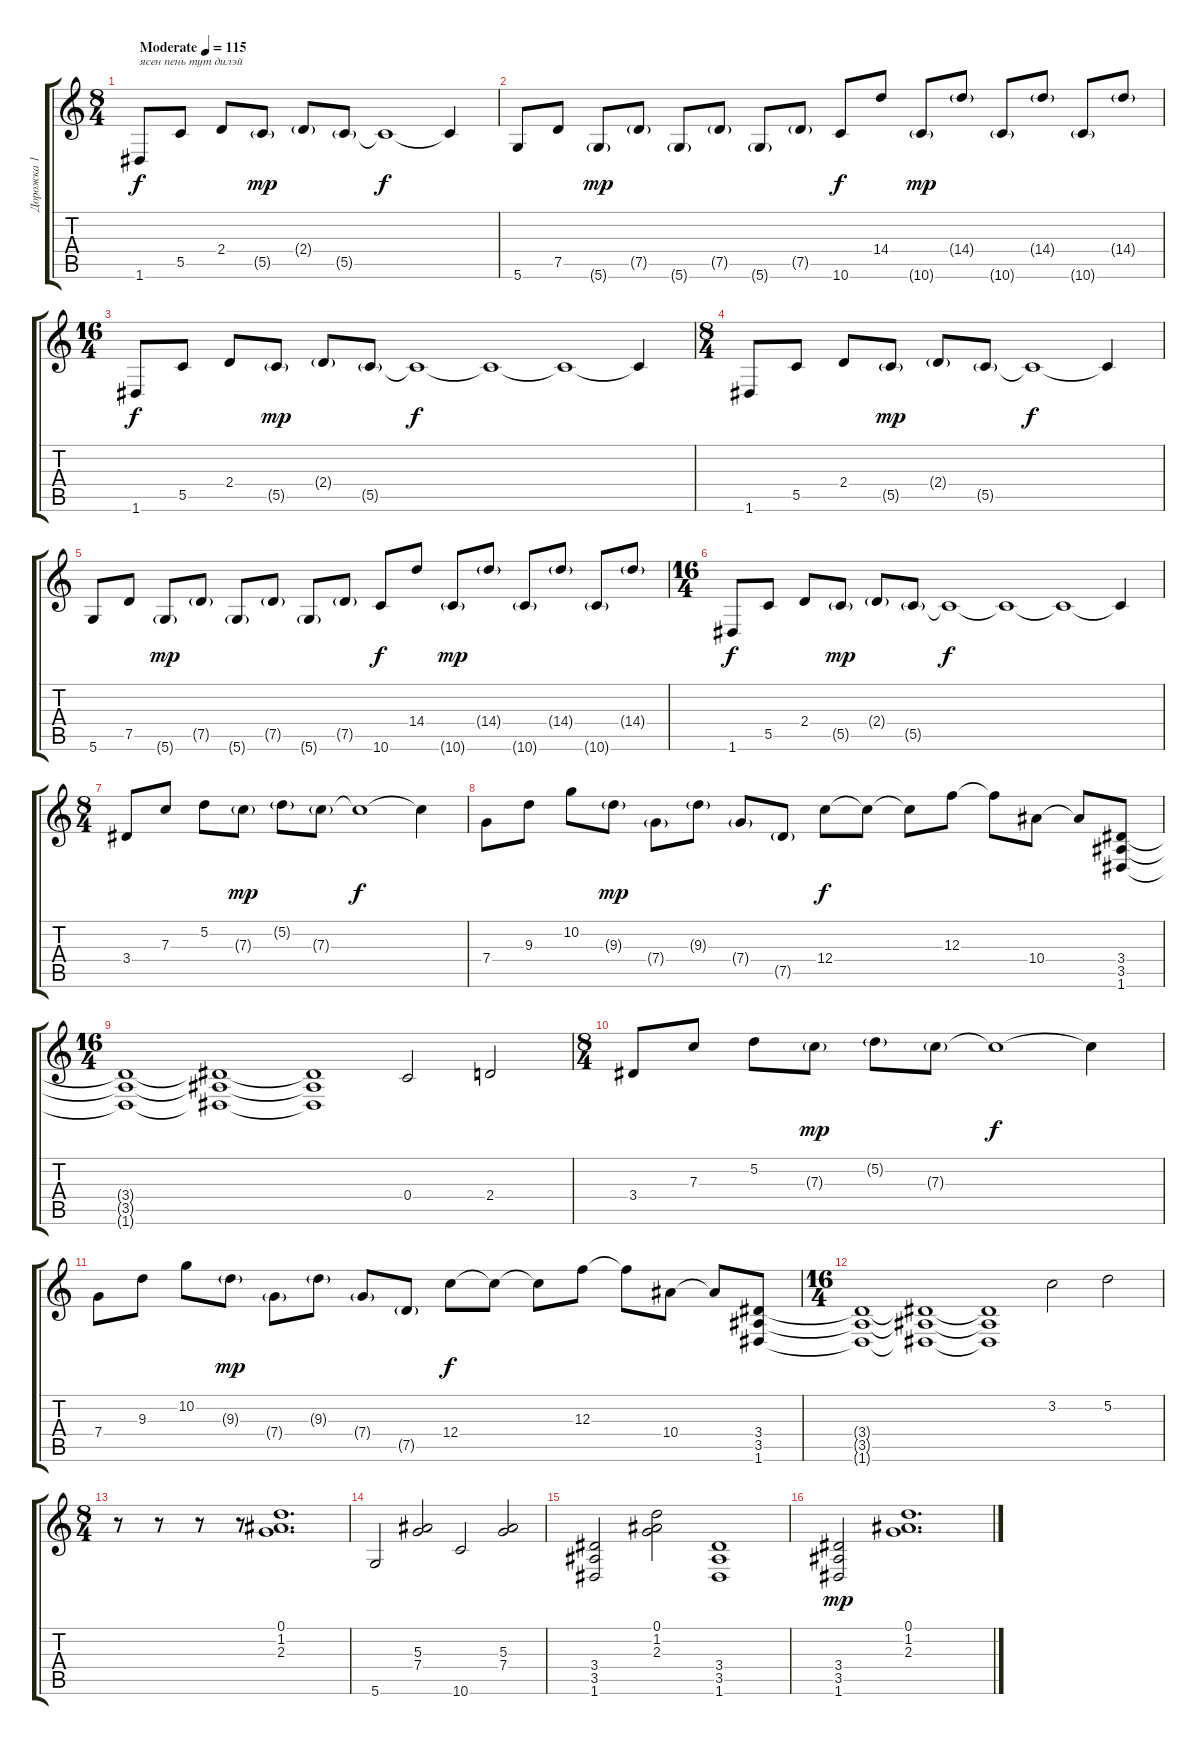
\track ("Дорожка 1" "Дорожка 1") {instrument distortionguitar}
\staff {score tabs}
\tuning (D4 A3 F3 C3 G2 D2) {hide}
\ts (8 4)
\tempo (115 "Moderate")
\clef g2
\ks c
1.6.8{txt "ясен пень тут дилэй" dy f instrument distortionguitar} 5.5.8 2.4.8 5.5{g}.8{dy mp} 2.4{g}.8 5.5{g}.8 5.5{t}.1{dy f} 5.5{t}.4 |
5.6.8 7.5.8 5.6{g}.8{dy mp} 7.5{g}.8 5.6{g}.8 7.5{g}.8 5.6{g}.8 7.5{g}.8 10.6.8{dy f} 14.4.8 10.6{g}.8{dy mp} 14.4{g}.8 10.6{g}.8 14.4{g}.8 10.6{g}.8 14.4{g}.8 |
\ts (16 4)
1.6.8{dy f} 5.5.8 2.4.8 5.5{g}.8{dy mp} 2.4{g}.8 5.5{g}.8 5.5{t}.1{dy f} 5.5{t}.1 5.5{t}.1 5.5{t}.4 |
\ts (8 4)
1.6.8 5.5.8 2.4.8 5.5{g}.8{dy mp} 2.4{g}.8 5.5{g}.8 5.5{t}.1{dy f} 5.5{t}.4 |
5.6.8 7.5.8 5.6{g}.8{dy mp} 7.5{g}.8 5.6{g}.8 7.5{g}.8 5.6{g}.8 7.5{g}.8 10.6.8{dy f} 14.4.8 10.6{g}.8{dy mp} 14.4{g}.8 10.6{g}.8 14.4{g}.8 10.6{g}.8 14.4{g}.8 |
\ts (16 4)
1.6.8{dy f} 5.5.8 2.4.8 5.5{g}.8{dy mp} 2.4{g}.8 5.5{g}.8 5.5{t}.1{dy f} 5.5{t}.1 5.5{t}.1 5.5{t}.4 |
\ts (8 4)
3.4.8 7.3.8 5.2.8 7.3{g}.8{dy mp} 5.2{g}.8 7.3{g}.8 7.3{t}.1{dy f} 7.3{t}.4 |
7.4.8 9.3.8 10.2.8 9.3{g}.8{dy mp} 7.4{g}.8 9.3{g}.8 7.4{g}.8 7.5{g}.8 12.4.8{dy f} 12.4{t}.8 12.4{t}.8 12.3.8 12.3{t}.8 10.4.8 10.4{t}.8 (3.4 3.5 1.6).8 |
\ts (16 4)
(3.4{t} 3.5{t} 1.6{t}).1 (3.4{t} 3.5{t} 1.6{t}).1 (3.4{t} 3.5{t} 1.6{t}).1 0.4.2 2.4.2 |
\ts (8 4)
3.4.8 7.3.8 5.2.8 7.3{g}.8{dy mp} 5.2{g}.8 7.3{g}.8 7.3{t}.1{dy f} 7.3{t}.4 |
7.4.8 9.3.8 10.2.8 9.3{g}.8{dy mp} 7.4{g}.8 9.3{g}.8 7.4{g}.8 7.5{g}.8 12.4.8{dy f} 12.4{t}.8 12.4{t}.8 12.3.8 12.3{t}.8 10.4.8 10.4{t}.8 (3.4 3.5 1.6).8 |
\ts (16 4)
(3.4{t} 3.5{t} 1.6{t}).1 (3.4{t} 3.5{t} 1.6{t}).1 (3.4{t} 3.5{t} 1.6{t}).1 3.2.2 5.2.2 |
\ts (8 4)
r.8 r.8 r.8 r.8 (0.1 1.2 2.3).1{d} |
5.6.2 (5.3 7.4).2 10.6.2 (5.3 7.4).2 |
(3.4 3.5 1.6).2 (0.1 1.2 2.3).2 (3.4 3.5 1.6).1 |
(3.4 3.5 1.6).2{dy mp} (0.1 1.2 2.3).1{d}
